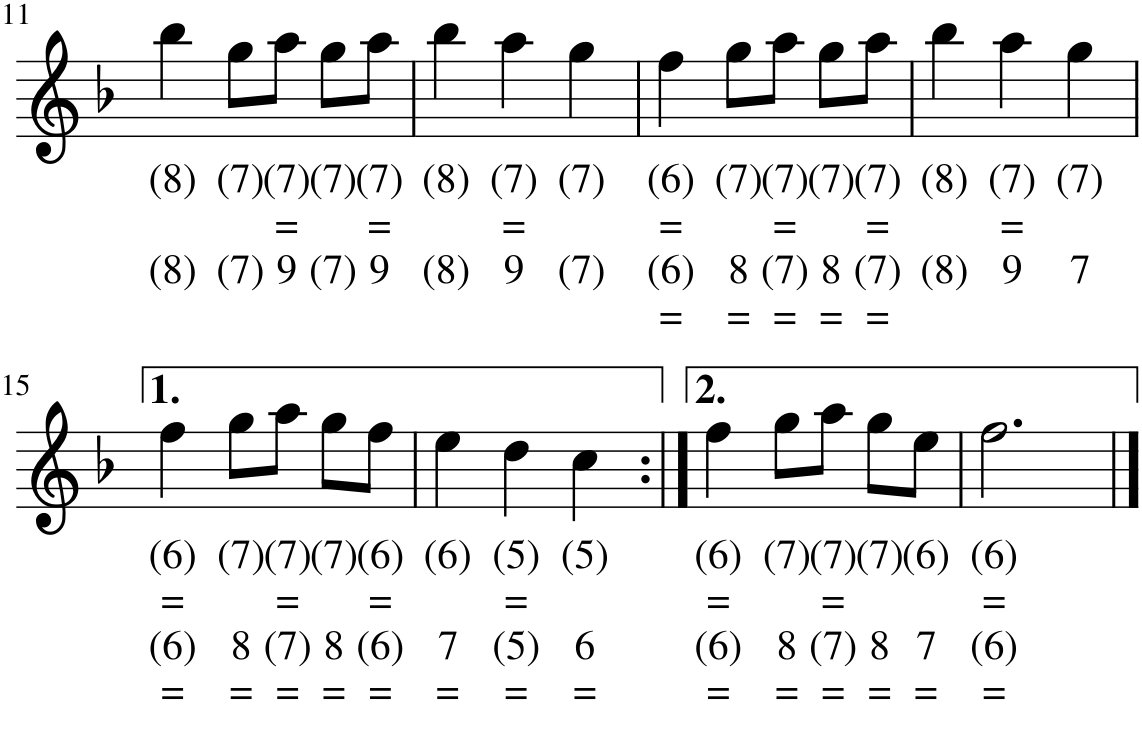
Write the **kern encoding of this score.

**kern	**text	**text	**text	**text
*part1	*part1	*part1	*part1	*part1
*staff1	*staff1	*staff1	*staff1	*staff1
*I"Accordeon, Accordion	*	*	*	*
*I'Acc	*	*	*	*
!!LO:PB:g=z
*clefG2	*	*	*	*
*k[b-]	*	*	*	*
*M3/4	*	*	*	*
=11	=11	=11	=11	=11
!	!LO:LY:b	!	!LO:LY:b	!
4bb-\	(8)	.	(8)	.
!	!LO:LY:b	!	!LO:LY:b	!
8gg\L	(7)	.	(7)	.
!	!LO:LY:b	!LO:LY:b	!LO:LY:b	!
8aa\J	(7)	=	9	.
!	!LO:LY:b	!	!LO:LY:b	!
8gg\L	(7)	.	(7)	.
!	!LO:LY:b	!LO:LY:b	!LO:LY:b	!
8aa\J	(7)	=	9	.
=12	=12	=12	=12	=12
!	!LO:LY:b	!	!LO:LY:b	!
4bb-\	(8)	.	(8)	.
!	!LO:LY:b	!LO:LY:b	!LO:LY:b	!
4aa\	(7)	=	9	.
!	!LO:LY:b	!	!LO:LY:b	!
4gg\	(7)	.	(7)	.
=13	=13	=13	=13	=13
!	!LO:LY:b	!LO:LY:b	!LO:LY:b	!LO:LY:b
4ff\	(6)	=	(6)	=
!	!LO:LY:b	!	!LO:LY:b	!LO:LY:b
8gg\L	(7)	.	8	=
!	!LO:LY:b	!LO:LY:b	!LO:LY:b	!LO:LY:b
8aa\J	(7)	=	(7)	=
!	!LO:LY:b	!	!LO:LY:b	!LO:LY:b
8gg\L	(7)	.	8	=
!	!LO:LY:b	!LO:LY:b	!LO:LY:b	!LO:LY:b
8aa\J	(7)	=	(7)	=
=14	=14	=14	=14	=14
!	!LO:LY:b	!	!LO:LY:b	!
4bb-\	(8)	.	(8)	.
!	!LO:LY:b	!LO:LY:b	!LO:LY:b	!
4aa\	(7)	=	9	.
!	!LO:LY:b	!	!LO:LY:b	!
4gg\	(7)	.	7	.
!!LO:LB:g=z
=15	=15	=15	=15	=15
!	!LO:LY:b	!LO:LY:b	!LO:LY:b	!LO:LY:b
4ff\	(6)	=	(6)	=
!	!LO:LY:b	!	!LO:LY:b	!LO:LY:b
8gg\L	(7)	.	8	=
!	!LO:LY:b	!LO:LY:b	!LO:LY:b	!LO:LY:b
8aa\J	(7)	=	(7)	=
!	!LO:LY:b	!	!LO:LY:b	!LO:LY:b
8gg\L	(7)	.	8	=
!	!LO:LY:b	!LO:LY:b	!LO:LY:b	!LO:LY:b
8ff\J	(6)	=	(6)	=
=16	=16	=16	=16	=16
!	!LO:LY:b	!	!LO:LY:b	!LO:LY:b
4ee\	(6)	.	7	=
!	!LO:LY:b	!LO:LY:b	!LO:LY:b	!LO:LY:b
4dd\	(5)	=	(5)	=
!	!LO:LY:b	!	!LO:LY:b	!LO:LY:b
4cc\	(5)	.	6	=
=17:|!	=17:|!	=17:|!	=17:|!	=17:|!
!	!LO:LY:b	!LO:LY:b	!LO:LY:b	!LO:LY:b
4ff\	(6)	=	(6)	=
!	!LO:LY:b	!	!LO:LY:b	!LO:LY:b
8gg\L	(7)	.	8	=
!	!LO:LY:b	!LO:LY:b	!LO:LY:b	!LO:LY:b
8aa\J	(7)	=	(7)	=
!	!LO:LY:b	!	!LO:LY:b	!LO:LY:b
8gg\L	(7)	.	8	=
!	!LO:LY:b	!	!LO:LY:b	!LO:LY:b
8ee\J	(6)	.	7	=
=18	=18	=18	=18	=18
!	!LO:LY:b	!LO:LY:b	!LO:LY:b	!LO:LY:b
2.ff\	(6)	=	(6)	=
==	==	==	==	==
*-	*-	*-	*-	*-
